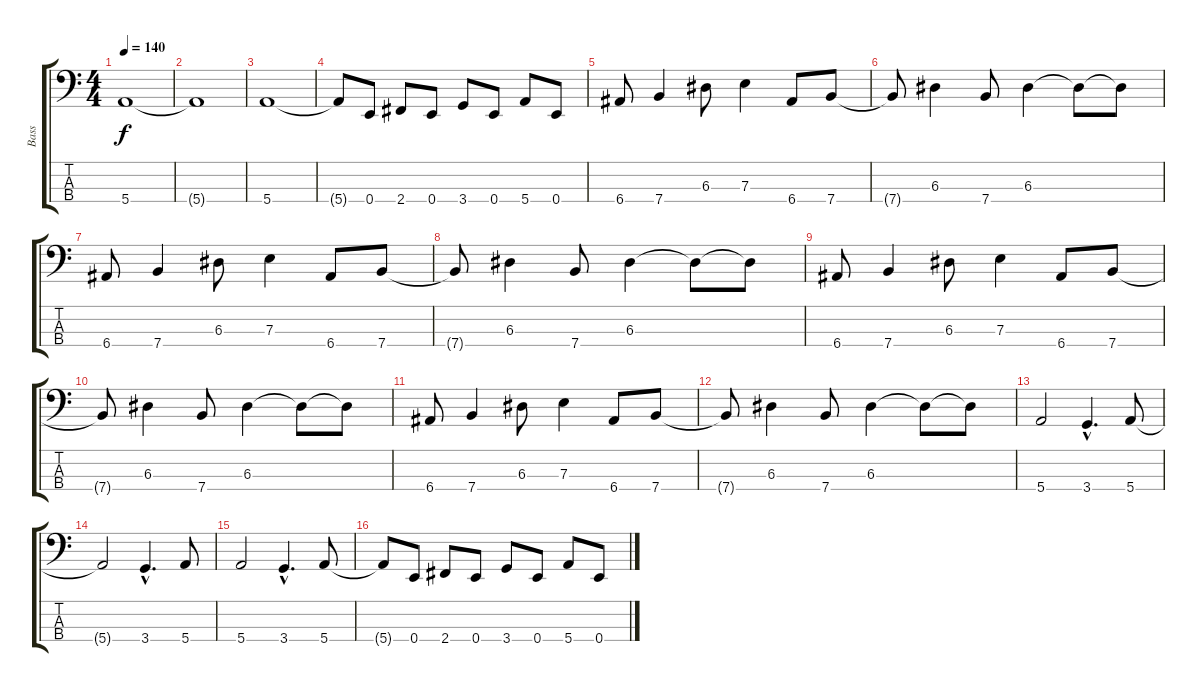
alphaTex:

\track ("Bass" "Bass") {instrument electricbasspick}
\staff {score tabs}
\tuning (G2 D2 A1 E1) {hide}
\ts (4 4)
\tempo 140
\clef f4
\ks c
5.4.1{dy f} |
5.4{t}.1 |
5.4.1 |
5.4{t}.8 0.4.8 2.4.8 0.4.8 3.4.8 0.4.8 5.4.8 0.4.8 |
6.4.8 7.4.4 6.3.8 7.3.4 6.4.8 7.4.8 |
7.4{t}.8 6.3.4 7.4.8 6.3.4 6.3{t}.8 6.3{t}.8 |
6.4.8 7.4.4 6.3.8 7.3.4 6.4.8 7.4.8 |
7.4{t}.8 6.3.4 7.4.8 6.3.4 6.3{t}.8 6.3{t}.8 |
6.4.8 7.4.4 6.3.8 7.3.4 6.4.8 7.4.8 |
7.4{t}.8 6.3.4 7.4.8 6.3.4 6.3{t}.8 6.3{t}.8 |
6.4.8 7.4.4 6.3.8 7.3.4 6.4.8 7.4.8 |
7.4{t}.8 6.3.4 7.4.8 6.3.4 6.3{t}.8 6.3{t}.8 |
5.4.2 3.4{hac}.4{d} 5.4.8 |
5.4{t}.2 3.4{hac}.4{d} 5.4.8 |
5.4.2 3.4{hac}.4{d} 5.4.8 |
5.4{t}.8 0.4.8 2.4.8 0.4.8 3.4.8 0.4.8 5.4.8 0.4.8
